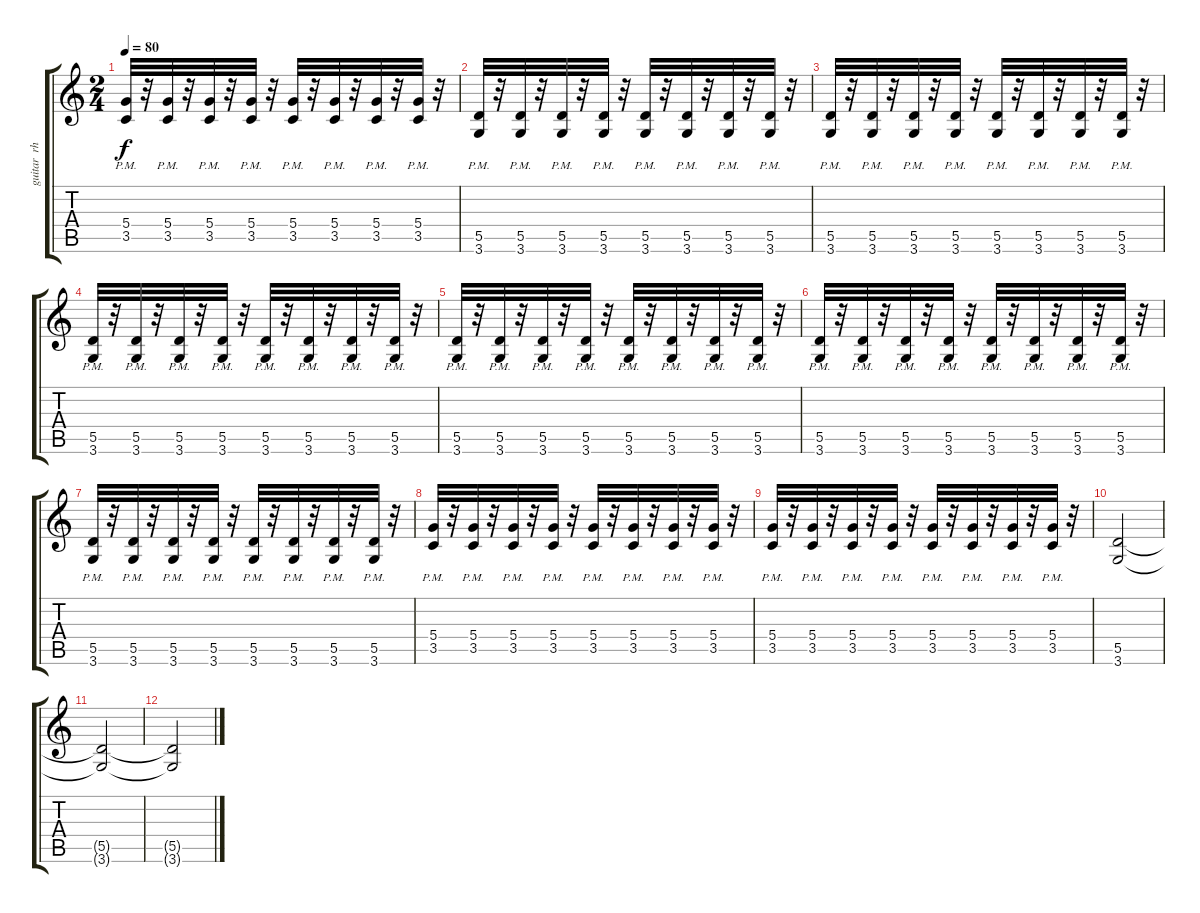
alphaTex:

\track ("guitar  rhythm  left" "guitar  rh") {instrument distortionguitar}
\staff {score tabs}
\tuning (E4 B3 G3 D3 A2 E2) {hide}
\ts (2 4)
\tempo 80
\clef g2
\ks c
(5.4{pm} 3.5{pm}).32{dy f} r.32 (5.4{pm} 3.5{pm}).32 r.32 (5.4{pm} 3.5{pm}).32 r.32 (5.4{pm} 3.5{pm}).32 r.32 (5.4{pm} 3.5{pm}).32 r.32 (5.4{pm} 3.5{pm}).32 r.32 (5.4{pm} 3.5{pm}).32 r.32 (5.4{pm} 3.5{pm}).32 r.32 |
(5.5{pm} 3.6{pm}).32 r.32 (5.5{pm} 3.6{pm}).32 r.32 (5.5{pm} 3.6{pm}).32 r.32 (5.5{pm} 3.6{pm}).32 r.32 (5.5{pm} 3.6{pm}).32 r.32 (5.5{pm} 3.6{pm}).32 r.32 (5.5{pm} 3.6{pm}).32 r.32 (5.5{pm} 3.6{pm}).32 r.32 |
(5.5{pm} 3.6{pm}).32 r.32 (5.5{pm} 3.6{pm}).32 r.32 (5.5{pm} 3.6{pm}).32 r.32 (5.5{pm} 3.6{pm}).32 r.32 (5.5{pm} 3.6{pm}).32 r.32 (5.5{pm} 3.6{pm}).32 r.32 (5.5{pm} 3.6{pm}).32 r.32 (5.5{pm} 3.6{pm}).32 r.32 |
(5.5{pm} 3.6{pm}).32 r.32 (5.5{pm} 3.6{pm}).32 r.32 (5.5{pm} 3.6{pm}).32 r.32 (5.5{pm} 3.6{pm}).32 r.32 (5.5{pm} 3.6{pm}).32 r.32 (5.5{pm} 3.6{pm}).32 r.32 (5.5{pm} 3.6{pm}).32 r.32 (5.5{pm} 3.6{pm}).32 r.32 |
(5.5{pm} 3.6{pm}).32 r.32 (5.5{pm} 3.6{pm}).32 r.32 (5.5{pm} 3.6{pm}).32 r.32 (5.5{pm} 3.6{pm}).32 r.32 (5.5{pm} 3.6{pm}).32 r.32 (5.5{pm} 3.6{pm}).32 r.32 (5.5{pm} 3.6{pm}).32 r.32 (5.5{pm} 3.6{pm}).32 r.32 |
(5.5{pm} 3.6{pm}).32 r.32 (5.5{pm} 3.6{pm}).32 r.32 (5.5{pm} 3.6{pm}).32 r.32 (5.5{pm} 3.6{pm}).32 r.32 (5.5{pm} 3.6{pm}).32 r.32 (5.5{pm} 3.6{pm}).32 r.32 (5.5{pm} 3.6{pm}).32 r.32 (5.5{pm} 3.6{pm}).32 r.32 |
(5.5{pm} 3.6{pm}).32 r.32 (5.5{pm} 3.6{pm}).32 r.32 (5.5{pm} 3.6{pm}).32 r.32 (5.5{pm} 3.6{pm}).32 r.32 (5.5{pm} 3.6{pm}).32 r.32 (5.5{pm} 3.6{pm}).32 r.32 (5.5{pm} 3.6{pm}).32 r.32 (5.5{pm} 3.6{pm}).32 r.32 |
(5.4{pm} 3.5{pm}).32 r.32 (5.4{pm} 3.5{pm}).32 r.32 (5.4{pm} 3.5{pm}).32 r.32 (5.4{pm} 3.5{pm}).32 r.32 (5.4{pm} 3.5{pm}).32 r.32 (5.4{pm} 3.5{pm}).32 r.32 (5.4{pm} 3.5{pm}).32 r.32 (5.4{pm} 3.5{pm}).32 r.32 |
(5.4{pm} 3.5{pm}).32 r.32 (5.4{pm} 3.5{pm}).32 r.32 (5.4{pm} 3.5{pm}).32 r.32 (5.4{pm} 3.5{pm}).32 r.32 (5.4{pm} 3.5{pm}).32 r.32 (5.4{pm} 3.5{pm}).32 r.32 (5.4{pm} 3.5{pm}).32 r.32 (5.4{pm} 3.5{pm}).32 r.32 |
(5.5 3.6).2{volume 0} |
(5.5{t} 3.6{t}).2 |
(5.5{t} 3.6{t}).2
